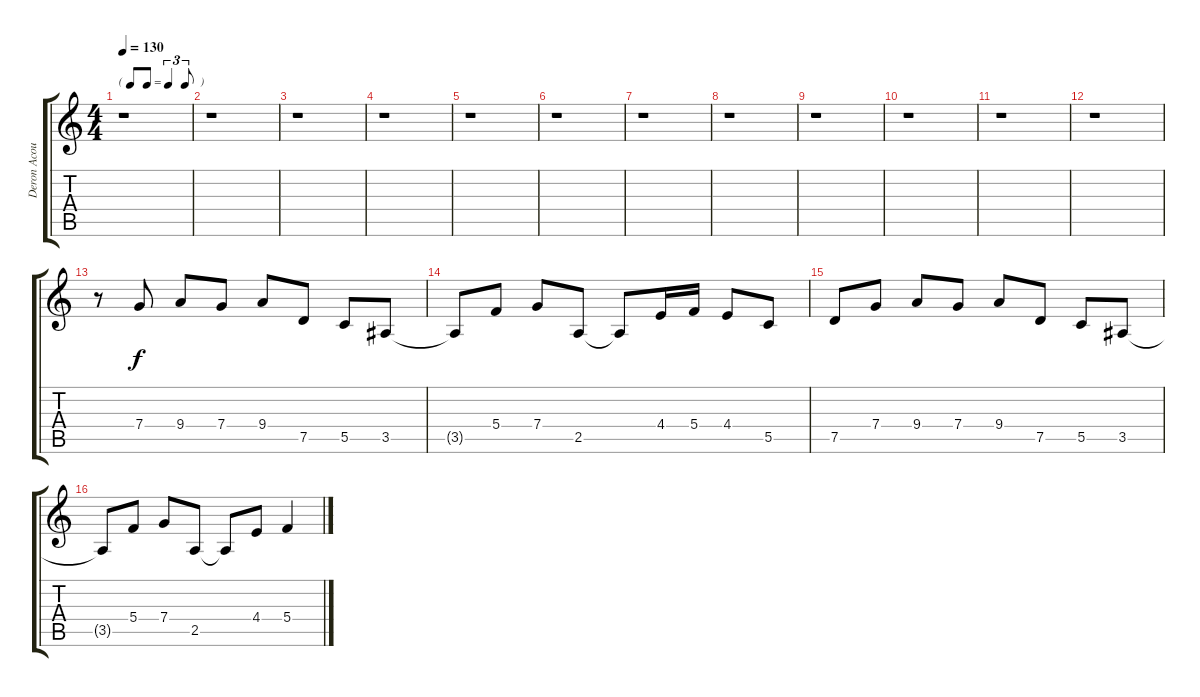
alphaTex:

\track ("Deron Acoustic" "Deron Acou") {instrument acousticguitarsteel}
\staff {score tabs}
\tuning (D4 A3 F3 C3 G2 D2) {hide}
\ts (4 4)
\tf triplet8th
\tempo 130
\clef g2
\ks c
r.1{dy f} |
r.1 |
r.1 |
r.1 |
r.1 |
r.1 |
r.1 |
r.1 |
r.1 |
r.1 |
r.1 |
r.1 |
r.8 7.4.8 9.4.8 7.4.8 9.4.8 7.5.8 5.5.8 3.5.8 |
3.5{t}.8 5.4.8 7.4.8 2.5.8 2.5{t}.8 4.4.16 5.4.16 4.4.8 5.5.8 |
7.5.8 7.4.8 9.4.8 7.4.8 9.4.8 7.5.8 5.5.8 3.5.8 |
3.5{t}.8 5.4.8 7.4.8 2.5.8 2.5{t}.8 4.4.8 5.4.4
